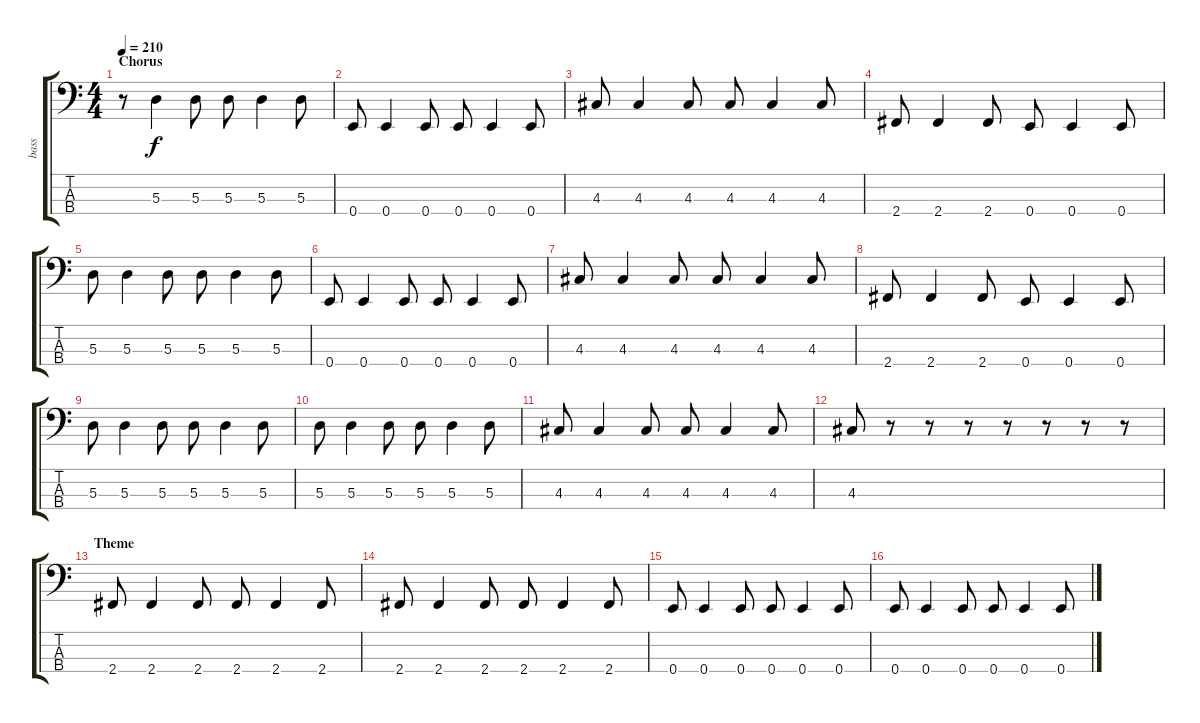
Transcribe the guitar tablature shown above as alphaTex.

\track ("bass" "bass") {instrument electricbassfinger}
\staff {score tabs}
\tuning (G2 D2 A1 E1) {hide}
\ts (4 4)
\section ("" "Chorus")
\tempo 210
\clef f4
\ks c
r.8{dy f} 5.3.4 5.3.8 5.3.8 5.3.4 5.3.8 |
0.4.8 0.4.4 0.4.8 0.4.8 0.4.4 0.4.8 |
4.3.8 4.3.4 4.3.8 4.3.8 4.3.4 4.3.8 |
2.4.8 2.4.4 2.4.8 0.4.8 0.4.4 0.4.8 |
5.3.8 5.3.4 5.3.8 5.3.8 5.3.4 5.3.8 |
0.4.8 0.4.4 0.4.8 0.4.8 0.4.4 0.4.8 |
4.3.8 4.3.4 4.3.8 4.3.8 4.3.4 4.3.8 |
2.4.8 2.4.4 2.4.8 0.4.8 0.4.4 0.4.8 |
5.3.8 5.3.4 5.3.8 5.3.8 5.3.4 5.3.8 |
5.3.8 5.3.4 5.3.8 5.3.8 5.3.4 5.3.8 |
4.3.8 4.3.4 4.3.8 4.3.8 4.3.4 4.3.8 |
4.3.8 r.8 r.8 r.8 r.8 r.8 r.8 r.8 |
\section ("" "Theme")
2.4.8 2.4.4 2.4.8 2.4.8 2.4.4 2.4.8 |
2.4.8 2.4.4 2.4.8 2.4.8 2.4.4 2.4.8 |
0.4.8 0.4.4 0.4.8 0.4.8 0.4.4 0.4.8 |
0.4.8 0.4.4 0.4.8 0.4.8 0.4.4 0.4.8
